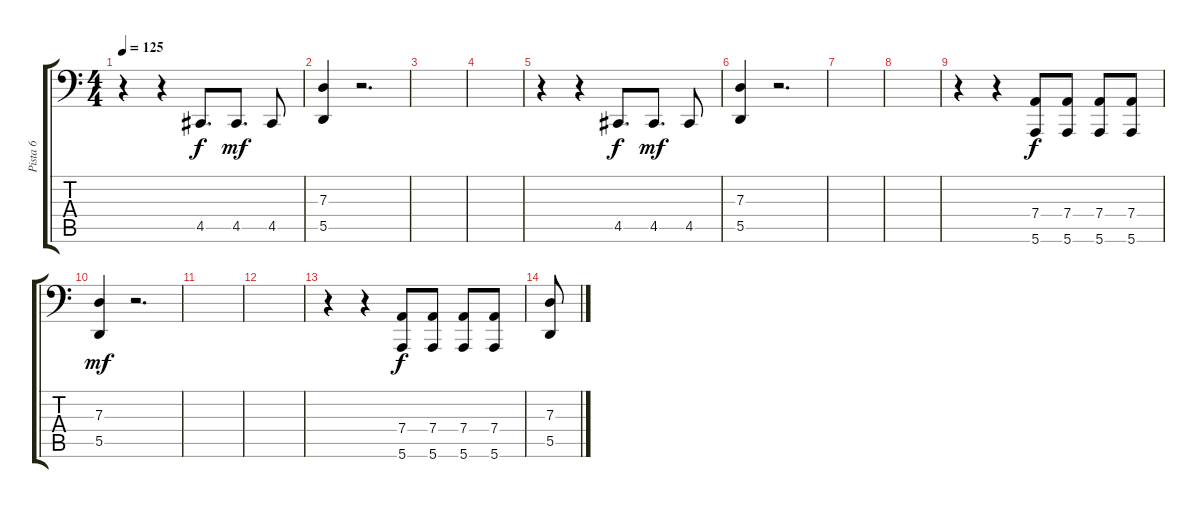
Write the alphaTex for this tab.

\track ("Pista 6" "Pista 6") {instrument electricgrandpiano}
\staff {score tabs}
\tuning (E3 B2 G2 D2 A1 E1) {hide}
\ts (4 4)
\tempo 125
\clef f4
\ks c
r.4{dy mf} r.4 4.5.8{d dy f} 4.5.8{d dy mf} 4.5.8 |
(7.3 5.5).4 r.2{d} |
|
|
r.4 r.4 4.5.8{d dy f} 4.5.8{d dy mf} 4.5.8 |
(7.3 5.5).4 r.2{d} |
|
|
r.4 r.4 (7.4 5.6).8{dy f} (7.4 5.6).8 (7.4 5.6).8 (7.4 5.6).8 |
(7.3 5.5).4{dy mf} r.2{d} |
|
|
r.4 r.4 (7.4 5.6).8{dy f} (7.4 5.6).8 (7.4 5.6).8 (7.4 5.6).8 |
(7.3 5.5).8
